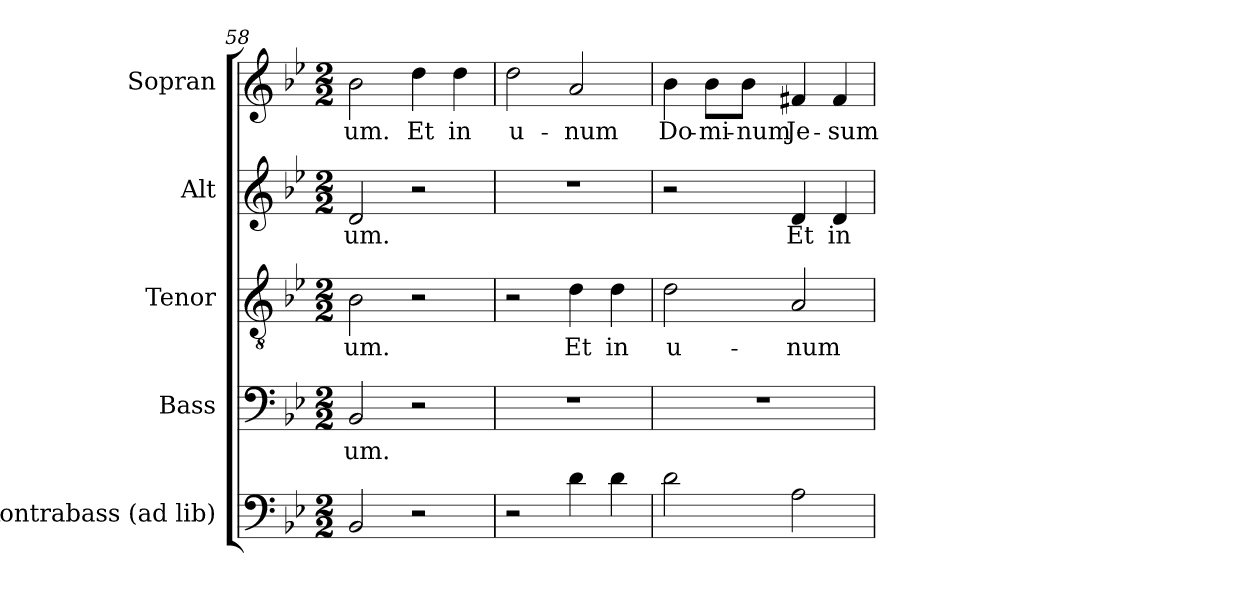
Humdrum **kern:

**kern	**kern	**text	**kern	**text	**kern	**text	**kern	**text
*part5	*part4	*part4	*part3	*part3	*part2	*part2	*part1	*part1
*staff5	*staff4	*staff4	*staff3	*staff3	*staff2	*staff2	*staff1	*staff1
*I"Kontrabass (ad lib)	*I"Bass	*	*I"Tenor	*	*I"Alt	*	*I"Sopran	*
*I'Kb.	*I'B.	*	*I'T.	*	*I'A.	*	*I'S.	*
*clefF4	*clefF4	*	*clefGv2	*	*clefG2	*	*clefG2	*
*ITrd7c12	*	*	*	*	*	*	*	*
*k[b-e-]	*k[b-e-]	*	*k[b-e-]	*	*k[b-e-]	*	*k[b-e-]	*
*B-:	*B-:	*	*B-:	*	*B-:	*	*B-:	*
*M2/2	*M2/2	*	*M2/2	*	*M2/2	*	*M2/2	*
=58	=58	=58	=58	=58	=58	=58	=58	=58
!	!	!LO:LY:b	!	!LO:LY:b	!	!LO:LY:b	!	!LO:LY:b
2BBB-/	2BB-/	-um.	2B-\	-um.	2d/	-um.	2b-\	-um.
!	!	!	!	!	!	!	!	!LO:LY:b
2r	2r	.	2r	.	2r	.	4dd\	Et
!	!	!	!	!	!	!	!	!LO:LY:b
.	.	.	.	.	.	.	4dd\	in
!!LO:PB:g=z
=59	=59	=59	=59	=59	=59	=59	=59	=59
!	!	!	!	!	!	!	!	!LO:LY:b
2r	1r	.	2r	.	1r	.	2dd\	u-
!	!	!	!	!LO:LY:b	!	!	!	!LO:LY:b
4D\	.	.	4d\	Et	.	.	2a/	-num
!	!	!	!	!LO:LY:b	!	!	!	!
4D\	.	.	4d\	in	.	.	.	.
=60	=60	=60	=60	=60	=60	=60	=60	=60
!	!	!	!	!LO:LY:b	!	!	!	!LO:LY:b
2D\	1r	.	2d\	u-	2r	.	4b-\	Do-
!	!	!	!	!	!	!	!	!LO:LY:b
.	.	.	.	.	.	.	8b-\L	-mi-
!	!	!	!	!	!	!	!	!LO:LY:b
.	.	.	.	.	.	.	8b-\J	-num
!	!	!	!	!LO:LY:b	!	!LO:LY:b	!	!LO:LY:b
2AA\	.	.	2A/	-num	4d/	Et	4f#X/	Je-
!	!	!	!	!	!	!LO:LY:b	!	!LO:LY:b
.	.	.	.	.	4d/	in	4f#/	-sum
=	=	=	=	=	=	=	=	=
*-	*-	*-	*-	*-	*-	*-	*-	*-
